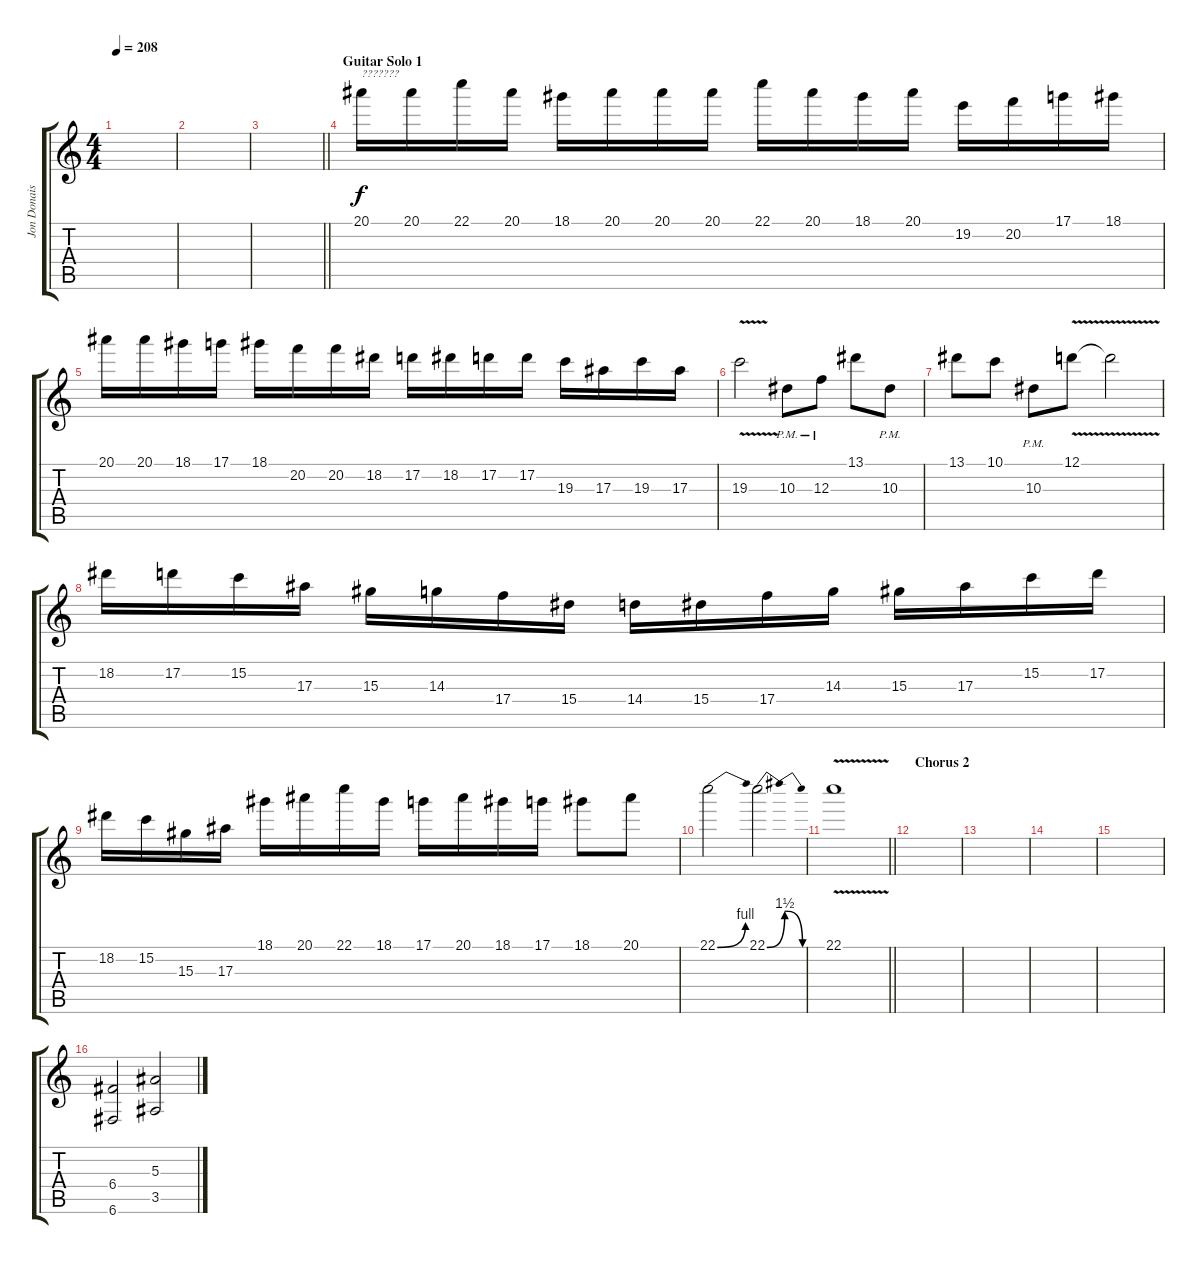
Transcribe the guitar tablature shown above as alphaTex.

\track ("Jon Donais Solo" "Jon Donais") {instrument distortionguitar}
\staff {score tabs}
\tuning (D4 A3 F3 C3 G2 C2) {hide}
\ts (4 4)
\tempo 208
\clef g2
\ks c
|
|
\barLineRight lightlight
|
\section ("" "Guitar Solo 1")
20.1.16{txt "???????"} 20.1.16 22.1.16 20.1.16 18.1.16 20.1.16 20.1.16 20.1.16 22.1.16 20.1.16 18.1.16 20.1.16 19.2.16 20.2.16 17.1.16 18.1.16 |
20.1.16 20.1.16 18.1.16 17.1.16 18.1.16 20.2.16 20.2.16 18.2.16 17.2.16 18.2.16 17.2.16 17.2.16 19.3.16 17.3.16 19.3.16 17.3.16 |
19.3{v}.2 10.3{pm}.8 12.3{pm}.8 13.1.8 10.3{pm}.8 |
13.1.8 10.1.8 10.3{pm}.8 12.1{v}.8 12.1{t}.2 |
18.2.16 17.2.16 15.2.16 17.3.16 15.3.16 14.3.16 17.4.16 15.4.16 14.4.16 15.4.16 17.4.16 14.3.16 15.3.16 17.3.16 15.2.16 17.2.16 |
18.2.16 15.2.16 15.3.16 17.3.16 18.1.16 20.1.16 22.1.16 18.1.16 17.1.16 20.1.16 18.1.16 17.1.16 18.1.8 20.1.8 |
22.1{be (bend 0 0 60 4)}.2 22.1{be (bendrelease 0 0 15 6 44 6 60 0)}.2 |
\barLineRight lightlight
22.1{v}.1 |
\section ("" "Chorus 2")
|
|
|
|
(6.4 6.6).2 (5.3 3.5).2
